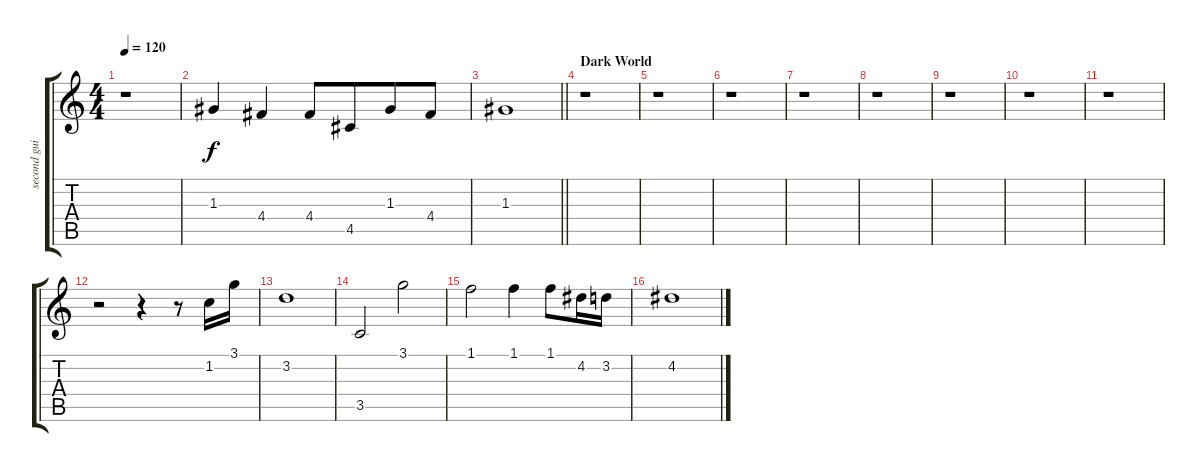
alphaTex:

\track ("second guitar" "second gui") {instrument acousticguitarsteel}
\staff {score tabs}
\tuning (E4 B3 G3 D3 A2 E2) {hide}
\ts (4 4)
\tempo 120
\clef g2
\ks c
r.1{dy f} |
1.3.4 4.4.4 4.4.8 4.5.8{beam merge} 1.3.8 4.4.8 |
\barLineRight lightlight
1.3.1 |
\section ("" "Dark World")
r.1 |
r.1 |
r.1 |
r.1 |
r.1 |
r.1 |
r.1 |
r.1 |
r.2 r.4 r.8 1.2.16 3.1.16 |
3.2.1 |
3.5.2 3.1.2 |
1.1.2 1.1.4 1.1.8 4.2.16 3.2.16 |
4.2.1
